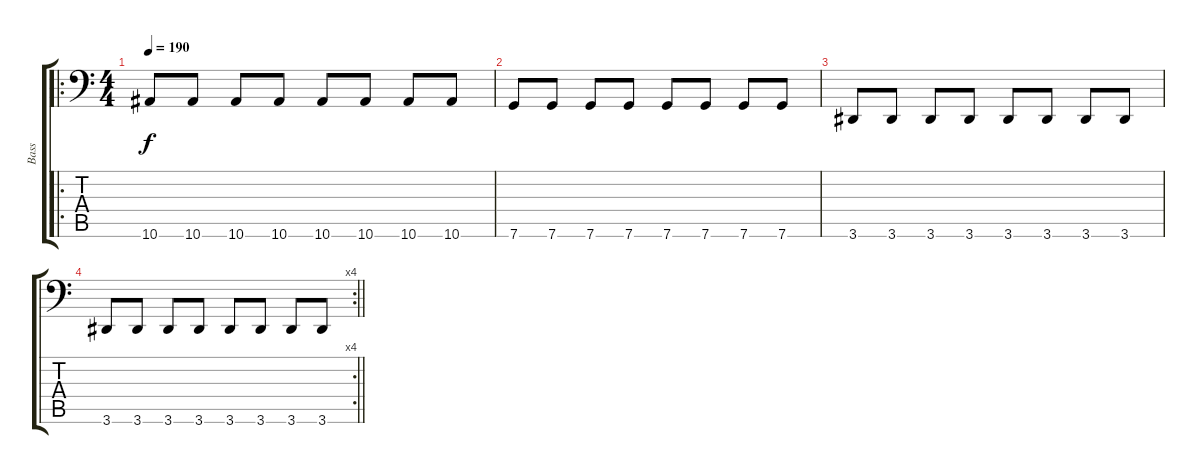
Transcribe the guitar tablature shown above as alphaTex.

\track ("Bass" "Bass") {instrument electricbasspick}
\staff {score tabs}
\tuning (D3 A2 F2 C2 G1 C1) {hide}
\ro
\ts (4 4)
\tempo 190
\clef f4
\ks c
10.6.8{dy f} 10.6.8 10.6.8 10.6.8 10.6.8 10.6.8 10.6.8 10.6.8 |
7.6.8 7.6.8 7.6.8 7.6.8 7.6.8 7.6.8 7.6.8 7.6.8 |
3.6.8 3.6.8 3.6.8 3.6.8 3.6.8 3.6.8 3.6.8 3.6.8 |
\rc 4
\barLineRight lightlight
3.6.8 3.6.8 3.6.8 3.6.8 3.6.8 3.6.8 3.6.8 3.6.8
